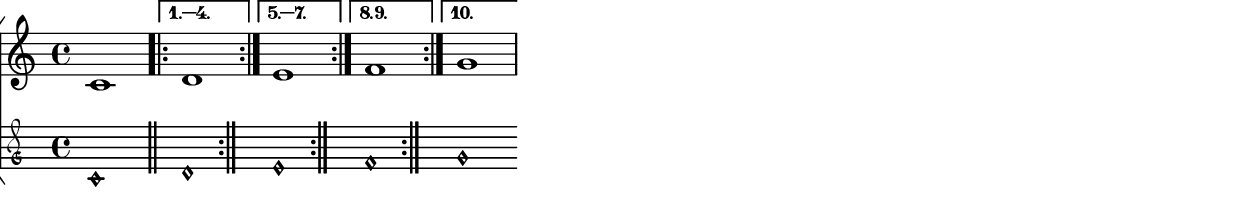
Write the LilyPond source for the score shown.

%% Generated by lilypond-book
%% Options: [exampleindent=10.16\mm,indent=0\mm,line-width=160\mm,paper-height=845.047\pt,paper-width=597.508\pt,papersize='(cons (* 597.508 pt) (* 845.047 pt))]
\include "lilypond-book-preamble.ly"


% ****************************************************************
% Start cut-&-pastable-section
% ****************************************************************

#(ly:set-option 'eps-box-padding 3.000000)



\paper {
  #(set-paper-size '(cons (* 597.508 pt) (* 845.047 pt)))
  indent = 0\mm
  line-width = 160\mm
  % offset the left padding, also add 1mm as lilypond creates cropped
  % images with a little space on the right
  line-width = #(- line-width (* mm  3.000000) (* mm 1))
}

\layout {
  
}




% ****************************************************************
% ly snippet:
% ****************************************************************
\sourcefilename "/lilypond-2.27.0/input/regression/repeat-petrucci-alternatives.ly"
\sourcefileline 0
\version "2.23.8"

#(ly:set-option 'warning-as-error #t)

\header {
  texidoc = "Alternative endings are not expected in ancient music.
Here, the signum repetitionis resembles a modern repeat sign rather
than telling the number of times the alternative is performed."
}

music = \fixed c' {
  c1
  \repeat volta 10 \alternative {
    \volta 1,2,3,4 d1
    \volta 5,6,7 e1
    \volta 8,9 f1
    \volta 10 g1
  }
}

\new ChoirStaff <<
  \new Staff \music
  \new PetrucciStaff \music
>>



% ****************************************************************
% end ly snippet
% ****************************************************************
